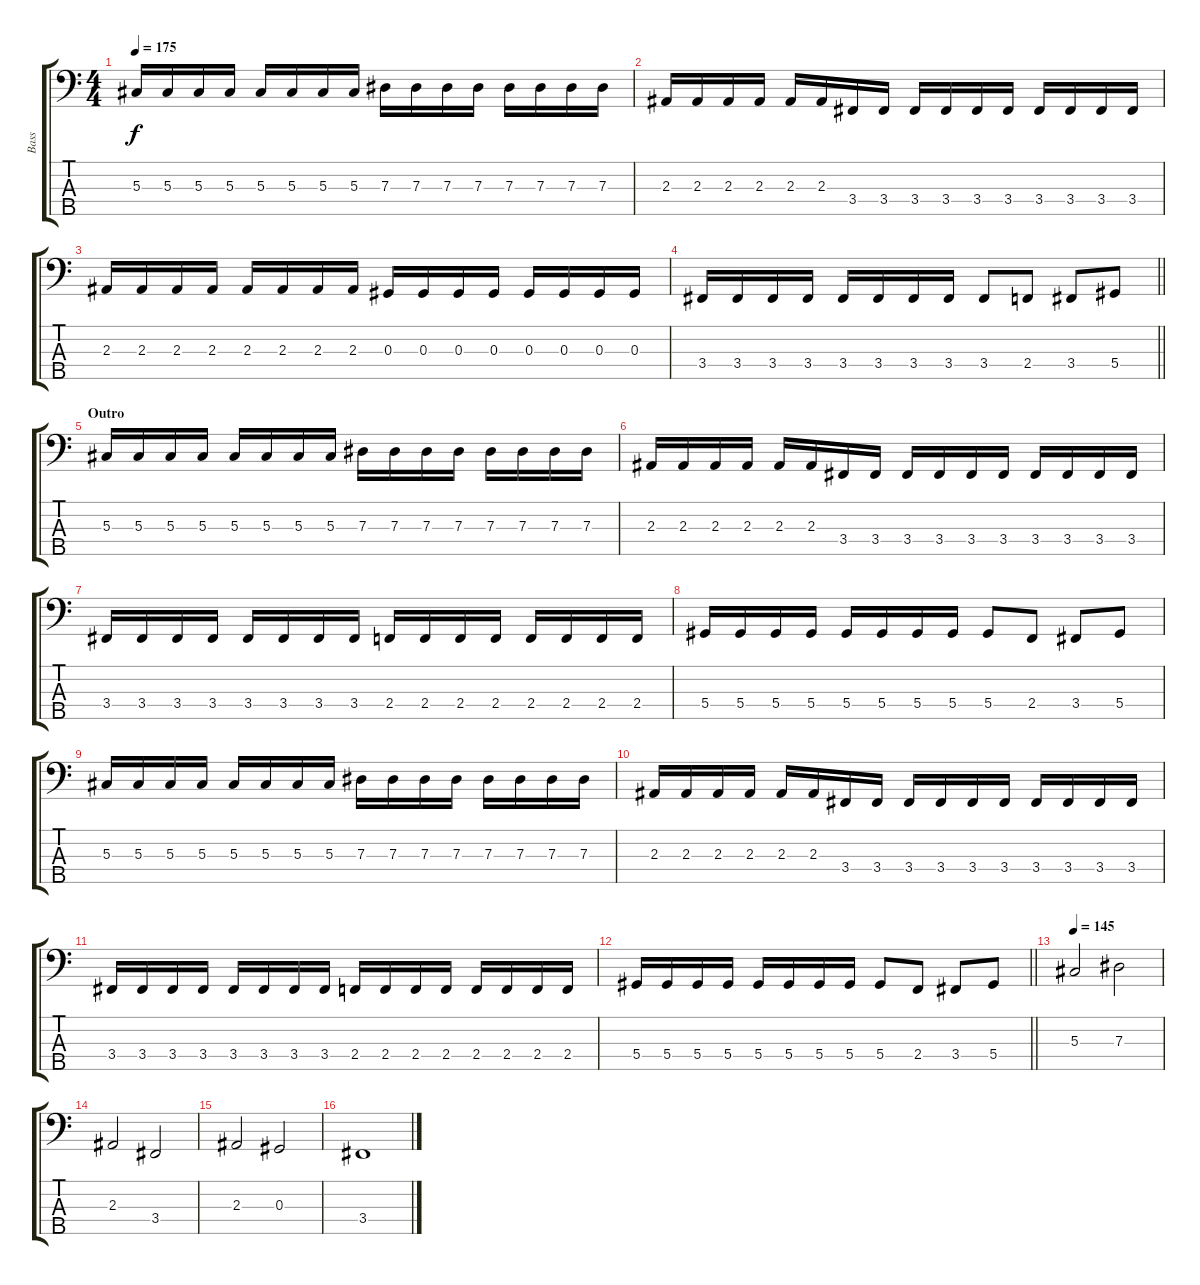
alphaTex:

\track ("Bass" "Bass") {instrument electricbasspick}
\staff {score tabs}
\tuning (Gb2 Db2 Ab1 Eb1 Bb0) {hide}
\ts (4 4)
\tempo 175
\clef f4
\ks c
5.3.16{dy f} 5.3.16 5.3.16 5.3.16 5.3.16 5.3.16 5.3.16 5.3.16 7.3.16 7.3.16 7.3.16 7.3.16 7.3.16 7.3.16 7.3.16 7.3.16 |
2.3.16 2.3.16 2.3.16 2.3.16 2.3.16 2.3.16 3.4.16 3.4.16 3.4.16 3.4.16 3.4.16 3.4.16 3.4.16 3.4.16 3.4.16 3.4.16 |
2.3.16 2.3.16 2.3.16 2.3.16 2.3.16 2.3.16 2.3.16 2.3.16 0.3.16 0.3.16 0.3.16 0.3.16 0.3.16 0.3.16 0.3.16 0.3.16 |
\barLineRight lightlight
3.4.16 3.4.16 3.4.16 3.4.16 3.4.16 3.4.16 3.4.16 3.4.16 3.4.8 2.4.8 3.4.8 5.4.8 |
\section ("" "Outro")
5.3.16 5.3.16 5.3.16 5.3.16 5.3.16 5.3.16 5.3.16 5.3.16 7.3.16 7.3.16 7.3.16 7.3.16 7.3.16 7.3.16 7.3.16 7.3.16 |
2.3.16 2.3.16 2.3.16 2.3.16 2.3.16 2.3.16 3.4.16 3.4.16 3.4.16 3.4.16 3.4.16 3.4.16 3.4.16 3.4.16 3.4.16 3.4.16 |
3.4.16 3.4.16 3.4.16 3.4.16 3.4.16 3.4.16 3.4.16 3.4.16 2.4.16 2.4.16 2.4.16 2.4.16 2.4.16 2.4.16 2.4.16 2.4.16 |
5.4.16 5.4.16 5.4.16 5.4.16 5.4.16 5.4.16 5.4.16 5.4.16 5.4.8 2.4.8 3.4.8 5.4.8 |
5.3.16 5.3.16 5.3.16 5.3.16 5.3.16 5.3.16 5.3.16 5.3.16 7.3.16 7.3.16 7.3.16 7.3.16 7.3.16 7.3.16 7.3.16 7.3.16 |
2.3.16 2.3.16 2.3.16 2.3.16 2.3.16 2.3.16 3.4.16 3.4.16 3.4.16 3.4.16 3.4.16 3.4.16 3.4.16 3.4.16 3.4.16 3.4.16 |
3.4.16 3.4.16 3.4.16 3.4.16 3.4.16 3.4.16 3.4.16 3.4.16 2.4.16 2.4.16 2.4.16 2.4.16 2.4.16 2.4.16 2.4.16 2.4.16 |
\barLineRight lightlight
5.4.16 5.4.16 5.4.16 5.4.16 5.4.16 5.4.16 5.4.16 5.4.16 5.4.8 2.4.8 3.4.8 5.4.8 |
\tempo 145
5.3.2 7.3.2 |
2.3.2 3.4.2 |
2.3.2 0.3.2 |
3.4.1
